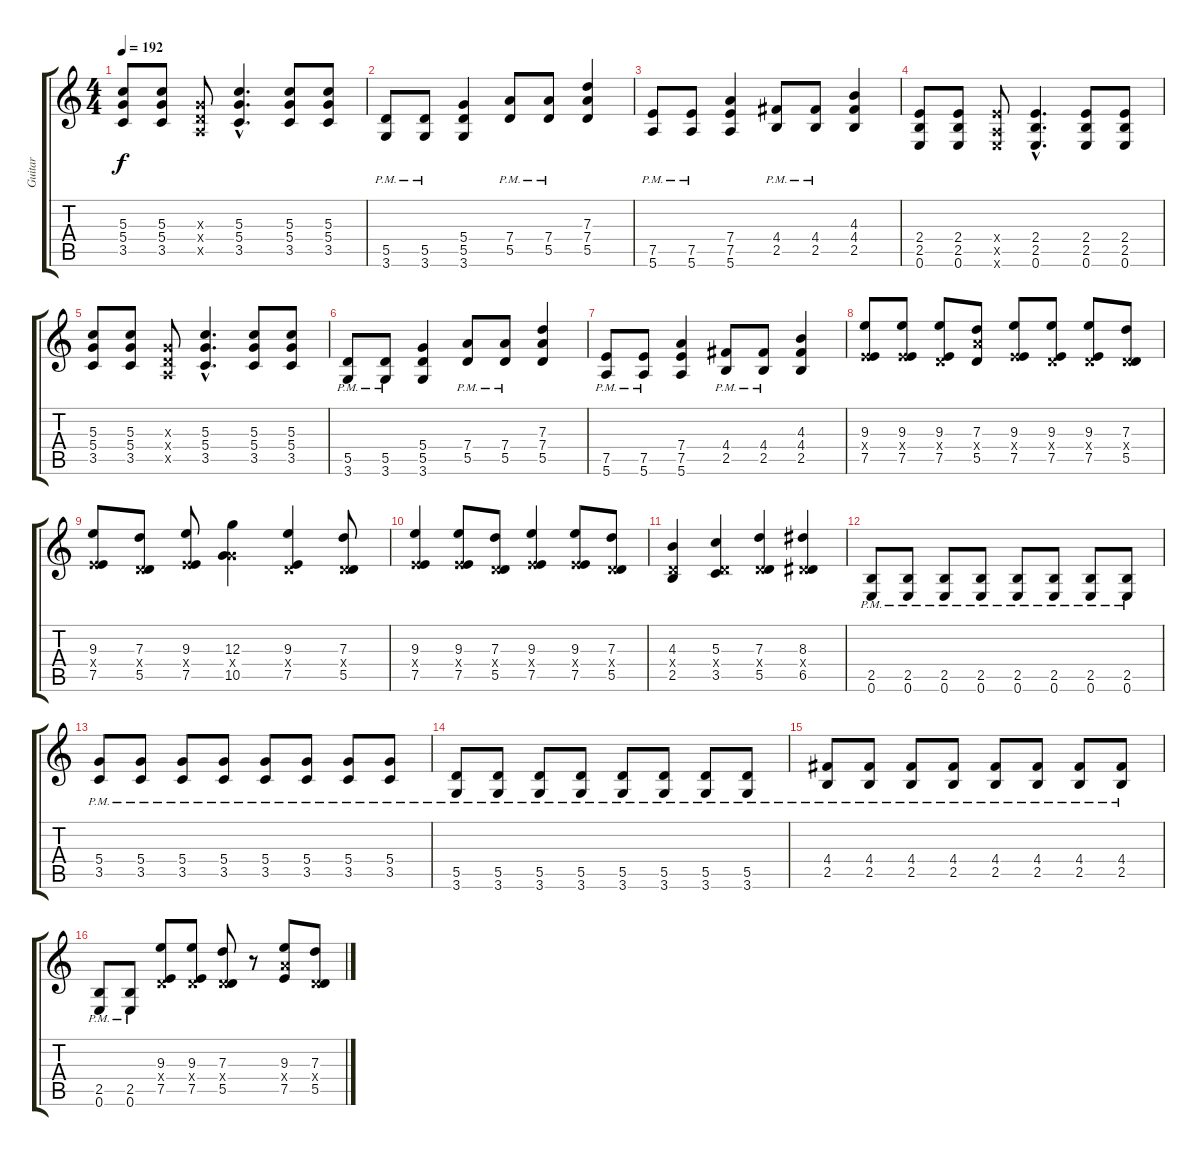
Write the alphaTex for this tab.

\track ("Guitar " "Guitar ") {instrument distortionguitar}
\staff {score tabs}
\tuning (E4 B3 G3 D3 A2 E2) {hide}
\ts (4 4)
\tempo 192
\clef g2
\ks c
(5.3 5.4 3.5).8{dy f} (5.3 5.4 3.5).8 (0.3{x} 0.4{x} 0.5{x}).8 (5.3{hac} 5.4{hac} 3.5{hac}).4{d} (5.3 5.4 3.5).8 (5.3 5.4 3.5).8 |
(5.5{pm} 3.6{pm}).8 (5.5{pm} 3.6{pm}).8 (5.4 5.5 3.6).4 (7.4{pm} 5.5{pm}).8 (7.4{pm} 5.5{pm}).8 (7.3 7.4 5.5).4 |
(7.5{pm} 5.6{pm}).8 (7.5{pm} 5.6{pm}).8 (7.4 7.5 5.6).4 (4.4{pm} 2.5{pm}).8 (4.4{pm} 2.5{pm}).8 (4.3 4.4 2.5).4 |
(2.4 2.5 0.6).8 (2.4 2.5 0.6).8 (2.4{x} 0.5{x} 0.6{x}).8 (2.4{hac} 2.5{hac} 0.6{hac}).4{d} (2.4 2.5 0.6).8 (2.4 2.5 0.6).8 |
(5.3 5.4 3.5).8 (5.3 5.4 3.5).8 (0.3{x} 0.4{x} 0.5{x}).8 (5.3{hac} 5.4{hac} 3.5{hac}).4{d} (5.3 5.4 3.5).8 (5.3 5.4 3.5).8 |
(5.5{pm} 3.6{pm}).8 (5.5{pm} 3.6{pm}).8 (5.4 5.5 3.6).4 (7.4{pm} 5.5{pm}).8 (7.4{pm} 5.5{pm}).8 (7.3 7.4 5.5).4 |
(7.5{pm} 5.6{pm}).8 (7.5{pm} 5.6{pm}).8 (7.4 7.5 5.6).4 (4.4{pm} 2.5{pm}).8 (4.4{pm} 2.5{pm}).8 (4.3 4.4 2.5).4 |
(9.3 2.4{x} 7.5).8 (9.3 2.4{x} 7.5).8 (9.3 0.4{x} 7.5).8 (7.3 7.4{x} 5.5).8 (9.3 2.4{x} 7.5).8 (9.3 0.4{x} 7.5).8 (9.3 0.4{x} 7.5).8 (7.3 0.4{x} 5.5).8 |
(9.3 2.4{x} 7.5).8 (7.3 0.4{x} 5.5).8 (9.3 2.4{x} 7.5).8 (12.3 5.4{x} 10.5).4 (9.3 0.4{x} 7.5).4 (7.3 0.4{x} 5.5).8 |
(9.3 2.4{x} 7.5).4 (9.3 2.4{x} 7.5).8 (7.3 0.4{x} 5.5).8 (9.3 2.4{x} 7.5).4 (9.3 2.4{x} 7.5).8 (7.3 0.4{x} 5.5).8 |
(4.3 0.4{x} 2.5).4 (5.3 0.4{x} 3.5).4 (7.3 0.4{x} 5.5).4 (8.3 0.4{x} 6.5).4 |
(2.5{pm} 0.6{pm}).8 (2.5{pm} 0.6{pm}).8 (2.5{pm} 0.6{pm}).8 (2.5{pm} 0.6{pm}).8 (2.5{pm} 0.6{pm}).8 (2.5{pm} 0.6{pm}).8 (2.5{pm} 0.6{pm}).8 (2.5{pm} 0.6{pm}).8 |
(5.4{pm} 3.5{pm}).8 (5.4{pm} 3.5{pm}).8 (5.4{pm} 3.5{pm}).8 (5.4{pm} 3.5{pm}).8 (5.4{pm} 3.5{pm}).8 (5.4{pm} 3.5{pm}).8 (5.4{pm} 3.5{pm}).8 (5.4{pm} 3.5{pm}).8 |
(5.5{pm} 3.6{pm}).8 (5.5{pm} 3.6{pm}).8 (5.5{pm} 3.6{pm}).8 (5.5{pm} 3.6{pm}).8 (5.5{pm} 3.6{pm}).8 (5.5{pm} 3.6{pm}).8 (5.5{pm} 3.6{pm}).8 (5.5{pm} 3.6{pm}).8 |
(4.4{pm} 2.5{pm}).8 (4.4{pm} 2.5{pm}).8 (4.4{pm} 2.5{pm}).8 (4.4{pm} 2.5{pm}).8 (4.4{pm} 2.5{pm}).8 (4.4{pm} 2.5{pm}).8 (4.4{pm} 2.5{pm}).8 (4.4{pm} 2.5{pm}).8 |
(2.5{pm} 0.6{pm}).8 (2.5{pm} 0.6{pm}).8 (9.3 0.4{x} 7.5).8 (9.3 0.4{x} 7.5).8 (7.3 0.4{x} 5.5).8 r.8 (9.3 7.4{x} 7.5).8 (7.3 0.4{x} 5.5).8
